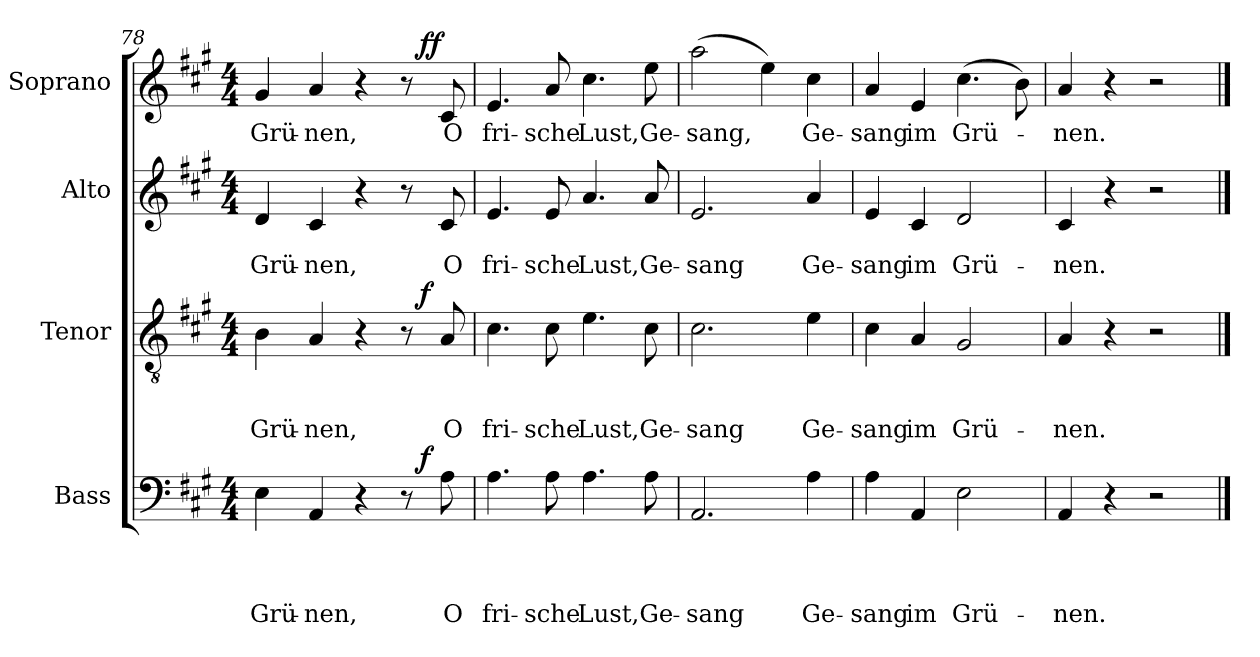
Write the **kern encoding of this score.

**kern	**text	**text	**text	**text	**dynam	**kern	**text	**text	**text	**dynam	**kern	**text	**text	**kern	**text	**dynam
*part4	*part4	*part4	*part4	*part4	*part4	*part3	*part3	*part3	*part3	*part3	*part2	*part2	*part2	*part1	*part1	*part1
*staff4	*staff4	*staff4	*staff4	*staff4	*staff4	*staff3	*staff3	*staff3	*staff3	*staff3	*staff2	*staff2	*staff2	*staff1	*staff1	*staff1
*I"Bass	*	*	*	*	*	*I"Tenor	*	*	*	*	*I"Alto	*	*	*I"Soprano	*	*
*I'B.	*	*	*	*	*	*I'T.	*	*	*	*	*I'A.	*	*	*I'S.	*	*
*clefF4	*	*	*	*	*	*clefGv2	*	*	*	*	*clefG2	*	*	*clefG2	*	*
*k[f#c#g#]	*	*	*	*	*	*k[f#c#g#]	*	*	*	*	*k[f#c#g#]	*	*	*k[f#c#g#]	*	*
*A:	*	*	*	*	*	*A:	*	*	*	*	*A:	*	*	*A:	*	*
*M4/4	*	*	*	*	*	*M4/4	*	*	*	*	*M4/4	*	*	*M4/4	*	*
=78	=78	=78	=78	=78	=78	=78	=78	=78	=78	=78	=78	=78	=78	=78	=78	=78
!	!	!	!	!LO:LY:b	!	!	!	!	!LO:LY:b	!	!	!	!LO:LY:b	!	!LO:LY:b	!
*^	*	*	*	*	*	*^	*	*	*	*	*	*	*	*^	*	*
4E\	2ryy	.	.	.	Grü-	.	4B\	2ryy	.	.	Grü-	.	4d/	.	Grü-	4g#/	2ryy	Grü-	.
!	!	!	!	!	!LO:LY:b	!	!	!	!	!	!LO:LY:b	!	!	!	!LO:LY:b	!	!	!LO:LY:b	!
4AA/	.	.	.	.	-nen,	.	4A/	.	.	.	-nen,	.	4c#/	.	-nen,	4a/	.	-nen,	.
4r	4ryy	.	.	.	.	.	4r	4ryy	.	.	.	.	4r	.	.	4r	4ryy	.	.
8r	16ryy	.	.	.	.	.	8r	16ryy	.	.	.	.	8r	.	.	8r	16ryy	.	.
!	!	!	!	!	!	!LO:DY:a	!	!	!	!	!	!LO:DY:a	!	!	!	!	!	!	!LO:DY:a
!	!	!	!	!	!	!	!	!	!	!	!	!	!	!	!	!	!	!	!LO:DY:n=1:b
.	8.ryy	.	.	.	.	f	.	8.ryy	.	.	.	f	.	.	.	.	8.ryy	.	f f
!	!	!	!	!	!LO:LY:b	!	!	!	!	!	!LO:LY:b	!	!	!	!LO:LY:b	!	!	!LO:LY:b	!
8A\	.	.	.	.	O	.	8A/	.	.	.	O	.	8c#/	.	O	8c#/	.	O	.
=79	=79	=79	=79	=79	=79	=79	=79	=79	=79	=79	=79	=79	=79	=79	=79	=79	=79	=79	=79
!	!	!	!	!	!LO:LY:b	!	!	!	!	!	!LO:LY:b	!	!	!	!LO:LY:b	!	!	!LO:LY:b	!
*v	*v	*	*	*	*	*	*	*	*	*	*	*	*	*	*	*v	*v	*	*
*	*	*	*	*	*	*v	*v	*	*	*	*	*	*	*	*	*	*
4.A\	.	.	.	fri-	.	4.c#\	.	.	fri-	.	4.e/	.	fri-	4.e/	fri-	.
!	!	!	!	!LO:LY:b	!	!	!	!	!LO:LY:b	!	!	!	!LO:LY:b	!	!LO:LY:b	!
8A\	.	.	.	-sche	.	8c#\	.	.	-sche	.	8e/	.	-sche	8a/	-sche	.
!	!	!	!	!LO:LY:b	!	!	!	!	!LO:LY:b	!	!	!	!LO:LY:b	!	!LO:LY:b	!
4.A\	.	.	.	Lust,	.	4.e\	.	.	Lust,	.	4.a/	.	Lust,	4.cc#\	Lust,	.
!	!	!	!	!LO:LY:b	!	!	!	!	!LO:LY:b	!	!	!	!LO:LY:b	!	!LO:LY:b	!
8A\	.	.	.	Ge-	.	8c#\	.	.	Ge-	.	8a/	.	Ge-	8ee\	Ge-	.
=80	=80	=80	=80	=80	=80	=80	=80	=80	=80	=80	=80	=80	=80	=80	=80	=80
!	!	!	!	!LO:LY:b	!	!	!	!	!LO:LY:b	!	!	!	!LO:LY:b	!	!LO:LY:b	!
2.AA/	.	.	.	-sang	.	2.c#\	.	.	-sang	.	2.e/	.	-sang	(>2aa\	-sang,	.
.	.	.	.	.	.	.	.	.	.	.	.	.	.	4ee\)	.	.
!	!	!	!	!LO:LY:b	!	!	!	!	!LO:LY:b	!	!	!	!LO:LY:b	!	!LO:LY:b	!
4A\	.	.	.	Ge-	.	4e\	.	.	Ge-	.	4a/	.	Ge-	4cc#\	Ge-	.
=81	=81	=81	=81	=81	=81	=81	=81	=81	=81	=81	=81	=81	=81	=81	=81	=81
!	!	!	!	!LO:LY:b	!	!	!	!	!LO:LY:b	!	!	!	!LO:LY:b	!	!LO:LY:b	!
4A\	.	.	.	-sang	.	4c#\	.	.	-sang	.	4e/	.	-sang	4a/	-sang	.
!	!	!	!	!LO:LY:b	!	!	!	!	!LO:LY:b	!	!	!	!LO:LY:b	!	!LO:LY:b	!
4AA/	.	.	.	im	.	4A/	.	.	im	.	4c#/	.	im	4e/	im	.
!	!	!	!	!LO:LY:b	!	!	!	!	!LO:LY:b	!	!	!	!LO:LY:b	!	!LO:LY:b	!
2E\	.	.	.	Grü-	.	2G#/	.	.	Grü-	.	2d/	.	Grü-	(>4.cc#\	Grü-	.
.	.	.	.	.	.	.	.	.	.	.	.	.	.	8b\)	.	.
=82	=82	=82	=82	=82	=82	=82	=82	=82	=82	=82	=82	=82	=82	=82	=82	=82
!	!	!	!	!LO:LY:b	!	!	!	!	!LO:LY:b	!	!	!	!LO:LY:b	!	!LO:LY:b	!
4AA/	.	.	.	-nen.	.	4A/	.	.	-nen.	.	4c#/	.	-nen.	4a/	-nen.	.
4r	.	.	.	.	.	4r	.	.	.	.	4r	.	.	4r	.	.
2r	.	.	.	.	.	2r	.	.	.	.	2r	.	.	2r	.	.
==	==	==	==	==	==	==	==	==	==	==	==	==	==	==	==	==
*-	*-	*-	*-	*-	*-	*-	*-	*-	*-	*-	*-	*-	*-	*-	*-	*-
